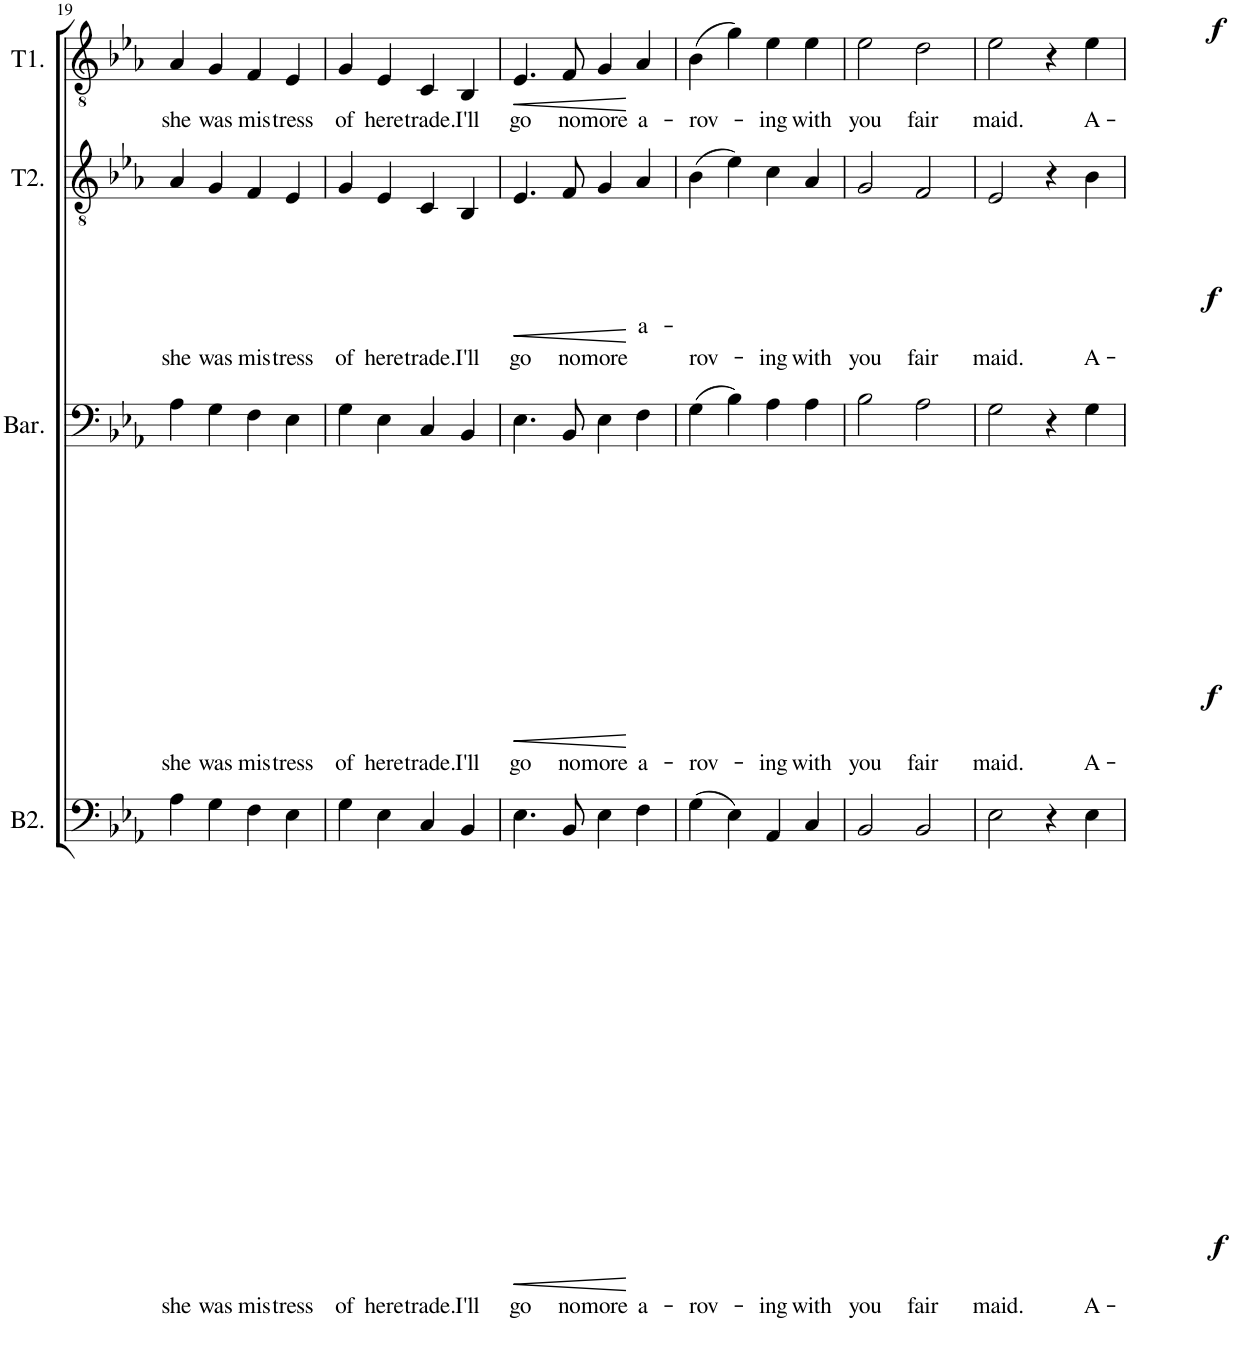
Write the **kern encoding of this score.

**kern	**text	**dynam	**kern	**text	**dynam	**kern	**text	**dynam	**kern	**text	**dynam
*part4	*part4	*part4	*part3	*part3	*part3	*part2	*part2	*part2	*part1	*part1	*part1
*staff4	*staff4	*staff4	*staff3	*staff3	*staff3	*staff2	*staff2	*staff2	*staff1	*staff1	*staff1
*I"2e Bas	*	*	*I"Bariton	*	*	*I"2e Tenor	*	*	*I"1e Tenor	*	*
*I'B2.	*	*	*I'Bar.	*	*	*I'T2.	*	*	*I'T1.	*	*
!!LO:PB:g=z
*clefF4	*	*	*clefF4	*	*	*clefGv2	*	*	*clefGv2	*	*
*k[b-e-a-]	*	*	*k[b-e-a-]	*	*	*k[b-e-a-]	*	*	*k[b-e-a-]	*	*
*M4/4	*	*	*M4/4	*	*	*M4/4	*	*	*M4/4	*	*
*met(c|)	*	*	*met(c|)	*	*	*met(c|)	*	*	*met(c|)	*	*
=19	=19	=19	=19	=19	=19	=19	=19	=19	=19	=19	=19
!	!LO:LY:b	!	!	!LO:LY:b	!	!	!LO:LY:b	!	!	!LO:LY:b	!
4A-\	she	.	4A-\	she	.	4A-/	she	.	4A-/	she	.
!	!LO:LY:b	!	!	!LO:LY:b	!	!	!LO:LY:b	!	!	!LO:LY:b	!
4G\	was	.	4G\	was	.	4G/	was	.	4G/	was	.
!	!LO:LY:b	!	!	!LO:LY:b	!	!	!LO:LY:b	!	!	!LO:LY:b	!
4F\	mis-	.	4F\	mis-	.	4F/	mis-	.	4F/	mis-	.
!	!LO:LY:b	!	!	!LO:LY:b	!	!	!LO:LY:b	!	!	!LO:LY:b	!
4E-\	-tress	.	4E-\	-tress	.	4E-/	-tress	.	4E-/	-tress	.
=20	=20	=20	=20	=20	=20	=20	=20	=20	=20	=20	=20
!	!LO:LY:b	!	!	!LO:LY:b	!	!	!LO:LY:b	!	!	!LO:LY:b	!
4G\	of	.	4G\	of	.	4G/	of	.	4G/	of	.
!	!LO:LY:b	!	!	!LO:LY:b	!	!	!LO:LY:b	!	!	!LO:LY:b	!
4E-\	here	.	4E-\	here	.	4E-/	here	.	4E-/	here	.
!	!LO:LY:b	!	!	!LO:LY:b	!	!	!LO:LY:b	!	!	!LO:LY:b	!
4C/	trade.	.	4C/	trade.	.	4C/	trade.	.	4C/	trade.	.
!	!LO:LY:b	!	!	!LO:LY:b	!	!	!LO:LY:b	!	!	!LO:LY:b	!
4BB-/	I'll	.	4BB-/	I'll	.	4BB-/	I'll	.	4BB-/	I'll	.
=21	=21	=21	=21	=21	=21	=21	=21	=21	=21	=21	=21
!	!LO:LY:b	!LO:HP:b	!	!LO:LY:b	!LO:HP:b	!	!LO:LY:b	!LO:HP:b	!	!LO:LY:b	!LO:HP:b
4.E-\	go	<	4.E-\	go	<	4.E-/	go	<	4.E-/	go	<
!	!LO:LY:b	!	!	!LO:LY:b	!	!	!LO:LY:b	!	!	!LO:LY:b	!
8BB-/	no	.	8BB-/	no	.	8F/	no	.	8F/	no	.
!	!LO:LY:b	!	!	!LO:LY:b	!	!	!LO:LY:b	!	!	!LO:LY:b	!
4E-\	more	.	4E-\	more	.	4G/	more	.	4G/	more	.
!	!LO:LY:b	!	!	!LO:LY:b	!	!	!LO:LY:b	!	!	!LO:LY:b	!
4F\	a-	[	4F\	a-	[	4A-/	a-	[	4A-/	a-	[
=22	=22	=22	=22	=22	=22	=22	=22	=22	=22	=22	=22
!	!LO:LY:b	!	!	!LO:LY:b	!	!	!LO:LY:b	!	!	!LO:LY:b	!
(4G\	-rov-	.	(4G\	-rov-	.	(4B-\	-rov-	.	(4B-\	-rov-	.
4E-\)	.	.	4B-\)	.	.	4e-\)	.	.	4g\)	.	.
!	!LO:LY:b	!	!	!LO:LY:b	!	!	!LO:LY:b	!	!	!LO:LY:b	!
4AA-/	-ing	.	4A-\	-ing	.	4c\	-ing	.	4e-\	-ing	.
!	!LO:LY:b	!	!	!LO:LY:b	!	!	!LO:LY:b	!	!	!LO:LY:b	!
4C/	with	.	4A-\	with	.	4A-/	with	.	4e-\	with	.
=23	=23	=23	=23	=23	=23	=23	=23	=23	=23	=23	=23
!	!LO:LY:b	!	!	!LO:LY:b	!	!	!LO:LY:b	!	!	!LO:LY:b	!
2BB-/	you	.	2B-\	you	.	2G/	you	.	2e-\	you	.
!	!LO:LY:b	!	!	!LO:LY:b	!	!	!LO:LY:b	!	!	!LO:LY:b	!
2BB-/	fair	.	2A-\	fair	.	2F/	fair	.	2d\	fair	.
=24	=24	=24	=24	=24	=24	=24	=24	=24	=24	=24	=24
!	!LO:LY:b	!	!	!LO:LY:b	!	!	!LO:LY:b	!	!	!LO:LY:b	!
2E-\	maid.	.	2G\	maid.	.	2E-/	maid.	.	2e-\	maid.	.
4r	.	.	4r	.	.	4r	.	.	4r	.	.
!	!LO:LY:b	!LO:DY:b	!	!LO:LY:b	!LO:DY:b	!	!LO:LY:b	!LO:DY:b	!	!LO:LY:b	!LO:DY:b
4E-\	A-	f	4G\	A-	f	4B-\	A-	f	4e-\	A-	f
=	=	=	=	=	=	=	=	=	=	=	=
*-	*-	*-	*-	*-	*-	*-	*-	*-	*-	*-	*-
